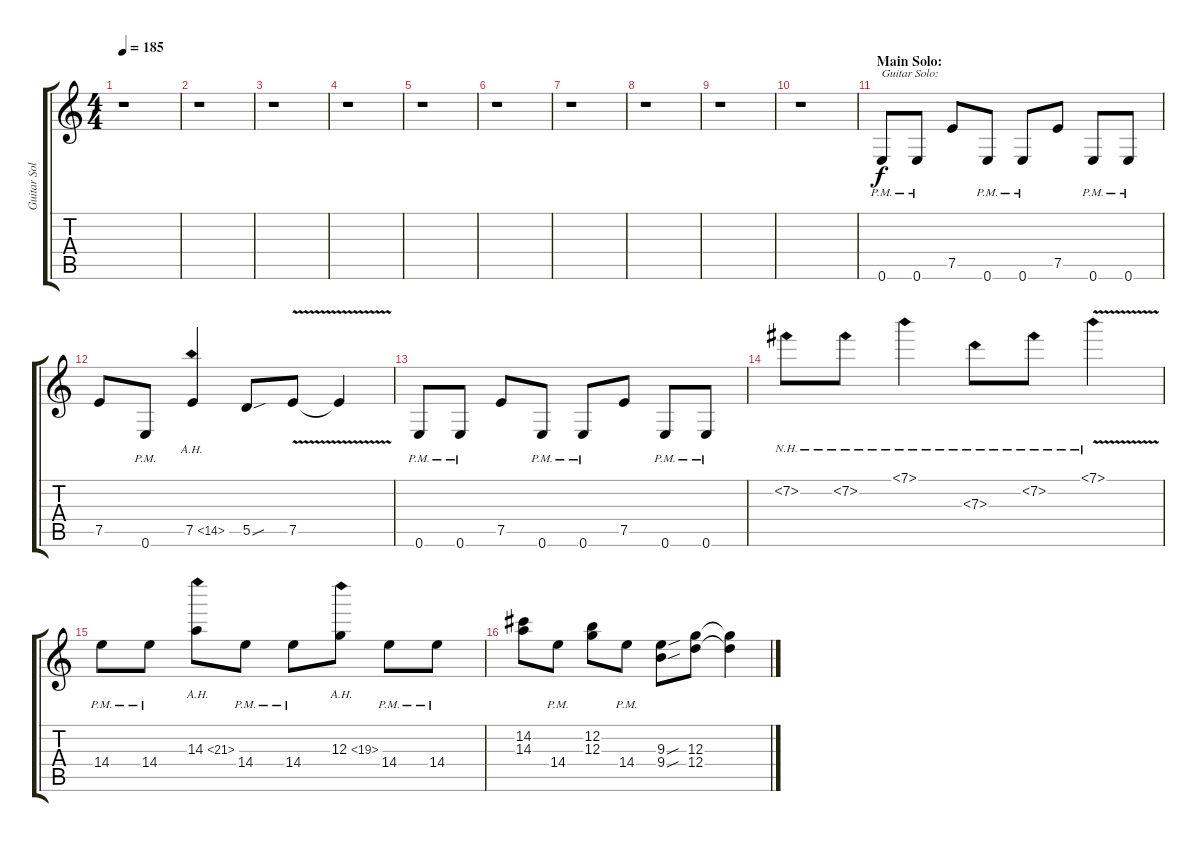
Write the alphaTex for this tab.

\track ("Guitar Solo's" "Guitar Sol") {instrument distortionguitar}
\staff {score tabs}
\tuning (E4 B3 G3 D3 A2 E2) {hide}
\ts (4 4)
\tempo 185
\clef g2
\ks c
r.1{dy f} |
r.1 |
r.1 |
r.1 |
r.1 |
r.1 |
r.1 |
r.1 |
r.1 |
r.1 |
\section ("" "Main Solo:")
0.6{pm}.8{txt "Guitar Solo:"} 0.6{pm}.8 7.5.8 0.6{pm}.8 0.6{pm}.8 7.5.8 0.6{pm}.8 0.6{pm}.8 |
7.5.8 0.6{pm}.8 7.5{ah 7}.4 5.5{sou}.8 7.5{v}.8 7.5{t}.4 |
0.6{pm}.8 0.6{pm}.8 7.5.8 0.6{pm}.8 0.6{pm}.8 7.5.8 0.6{pm}.8 0.6{pm}.8 |
7.2{nh}.8 7.2{nh}.8 7.1{nh}.4 7.3{nh}.8 7.2{nh}.8 7.1{nh v}.4 |
14.4{pm}.8 14.4{pm}.8 14.3{ah 7}.8 14.4{pm}.8 14.4{pm}.8 12.3{ah 7}.8 14.4{pm}.8 14.4{pm}.8 |
(14.2 14.3).8 14.4{pm}.8 (12.2 12.3).8 14.4{pm}.8 (9.3{sou} 9.4{sou}).8 (12.3 12.4).8 (12.3{t} 12.4{t}).4
